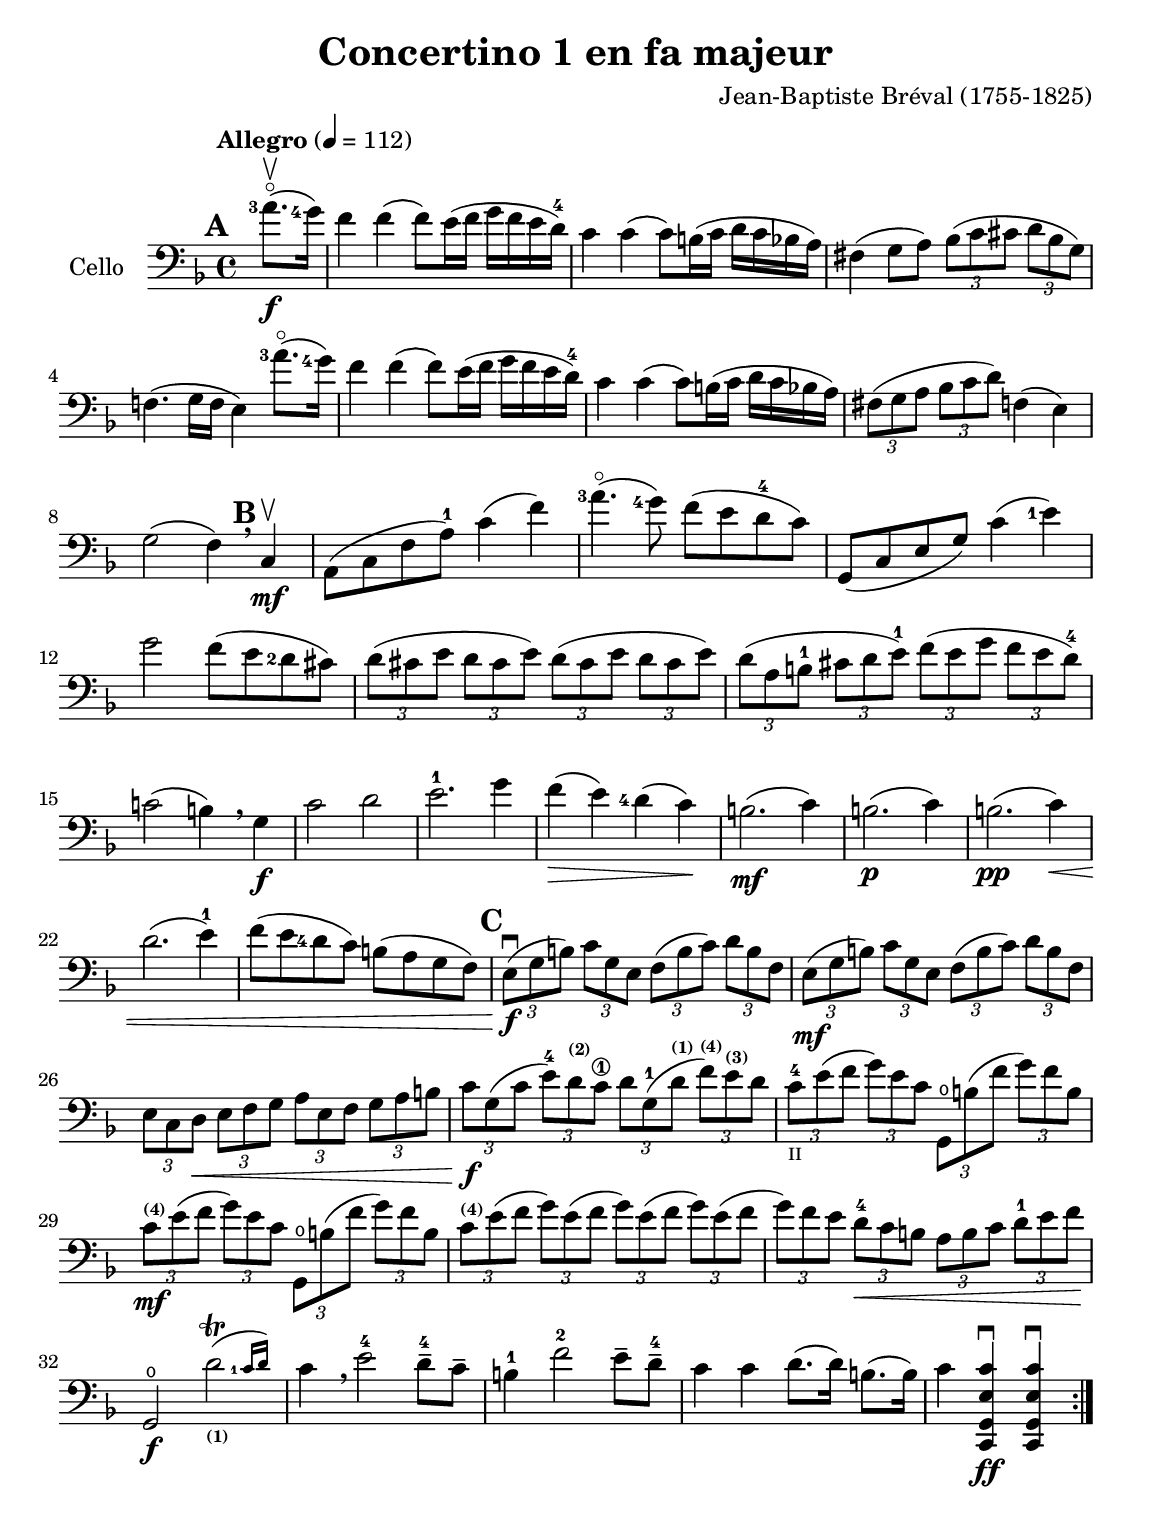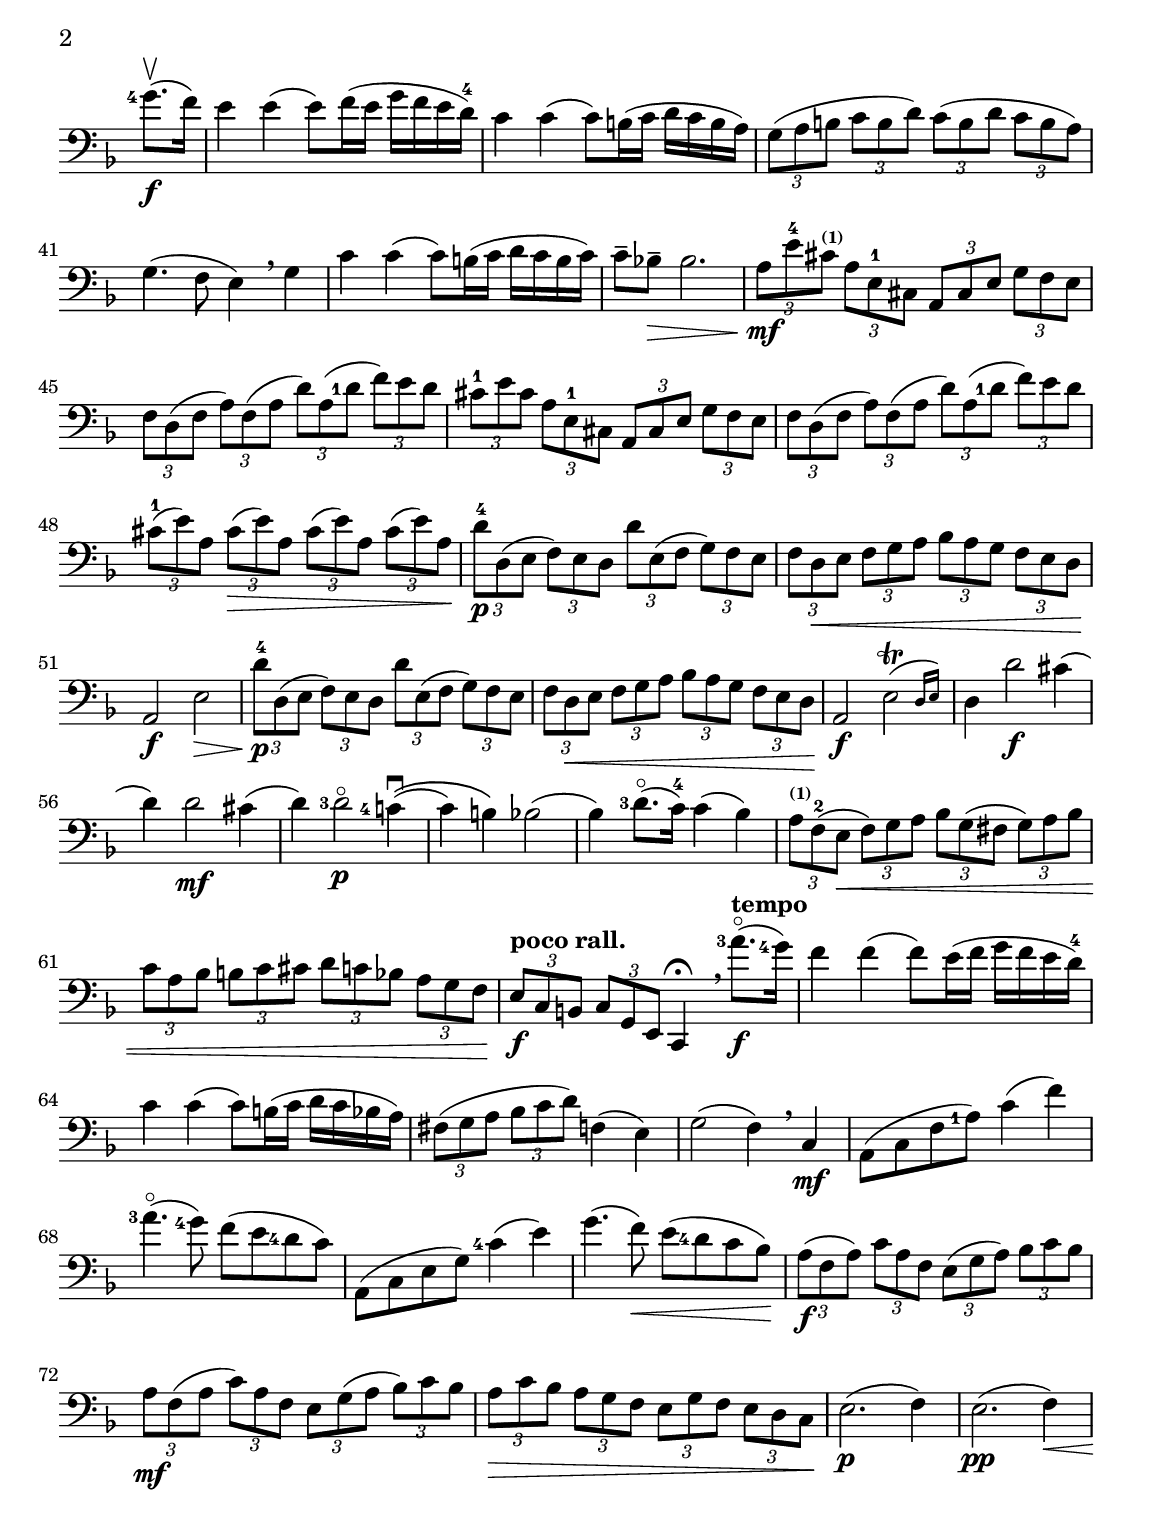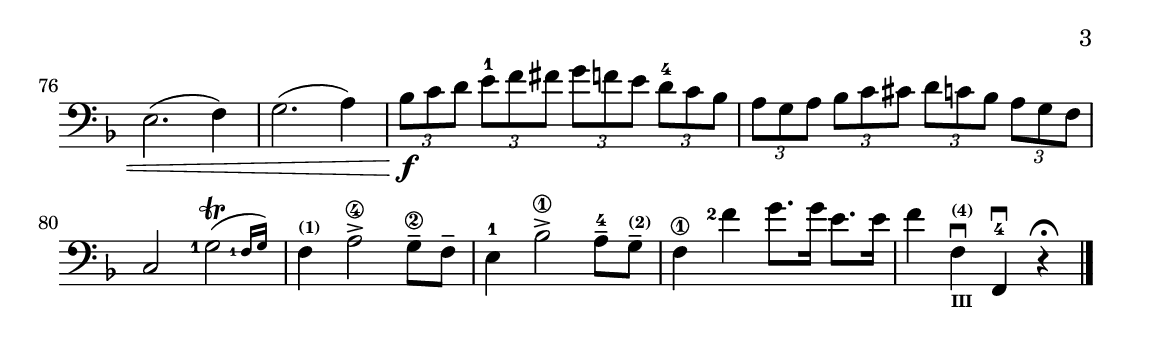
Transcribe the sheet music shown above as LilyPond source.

#(set-global-staff-size 21)

\version "2.18.2"

\header {
  title    = "Concertino 1 en fa majeur"
  composer = "Jean-Baptiste Bréval (1755-1825)"
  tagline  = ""
}

\language "italiano"

% iPad Pro 12.9

\paper {
  paper-width  = 195\mm
  paper-height = 260\mm
}

\score {
  \new Staff
  \with {instrumentName = #"Cello "}
  {
    \override Hairpin.to-barline = ##f
    \tempo "Allegro" 4 = 112
    \time 4/4
    \key fa \major
    \clef "bass"
    \set fingeringOrientations = #'(left)

    \repeat volta 2 {
      \mark \default
      \partial 4 <la'-3>8.\flageolet\upbow\f(<sol'-4>16)                  % 0
      fa'4 fa'4(fa'8) mi'16(fa'16 sol'16 fa'16 mi'16 re'16-4)             % 1
      do'4 do'4(do'8) si!16(do'16 re'16 do'16 sib16 la16)                 % 2
      fad4(sol8 la8)
      \tuplet 3/2 {sib8( do'8 dod'8} \tuplet 3/2 {re'8 sib8 sol8)}        % 3
      fa!4.(sol16 fa16 mi4) <la'-3>8.\flageolet(<sol'-4>16)               % 4
      fa'4 fa'4(fa'8) mi'16(fa'16 sol'16 fa'16 mi'16 re'16-4)             % 5
      do'4 do'4(do'8) si!16(do'16 re'16 do'16 sib16 la16)                 % 6
      \tuplet 3/2 {fad8(sol8 la8}
      \tuplet 3/2 {sib8 do'8 re'8)} fa!4(mi4)                             % 7
      sol2(fa4) \breathe
      \mark \default
      do4\mf\upbow                                                        % 8
      la,8(do8 fa8 la8-1) do'4(fa'4)                                      % 9
      <la'-3>4.\flageolet(<sol'-4>8) fa'8(mi'8 re'8-4 do'8)               % 10
      sol,8(do8 mi8 sol8) do'4(<mi'-1>4)                                  % 11
      sol'2 fa'8(mi'8 <re'-2>8 dod'8)                                     % 12
      \tuplet 3/2 {re'8( dod'8 mi'8} \tuplet 3/2 {re'8 dod'8 mi'8)}
      \tuplet 3/2 {re'8( dod'8 mi'8} \tuplet 3/2 {re'8 dod'8 mi'8)}       % 13
      \tuplet 3/2 {re'8( la8 si!8-1} \tuplet 3/2 {dod'8 re'8 mi'8-1)}
      \tuplet 3/2 {fa'8( mi'8 sol'8} \tuplet 3/2 {fa'8 mi'8 re'8-4)}      % 14
      do'!2(si!4) \breathe sol4\f                                         % 15
      do'2 re'2                                                           % 16
      mi'2.-1 sol'4                                                       % 17
      fa'4\>(mi'4) <re'-4>4(do'4)\!                                       % 18
      si!2.\mf(do'4)                                                      % 19
      si!2.\p(do'4)                                                       % 20
      si!2.\pp(do'4)\<                                                    % 21
      re'2.(mi'4-1)                                                       % 22
      fa'8(mi'8 <re'-4>8 do'8) si!8(la8 sol8 fa8)                         % 23
      \mark \default
      \tuplet 3/2 {mi8\f\downbow( sol8 si!8)}
      \tuplet 3/2 {do'8 sol8 mi8}
      \tuplet 3/2 {fa8( si8 do'8)} \tuplet 3/2 {re'8 si8 fa8}             % 24
      \tuplet 3/2 {mi8\mf(sol8 si!8)} \tuplet 3/2 {do'8 sol8 mi8}
      \tuplet 3/2 {fa8(si8 do'8)} \tuplet 3/2 {re'8 si8 fa8}              % 25
      \tuplet 3/2 {mi8 do8 re8\<}
      \tuplet 3/2 {mi8 fa8 sol8}
      \tuplet 3/2 {la8 mi8 fa8}
      \tuplet 3/2 {sol8 la8 si!8}                                         % 26
      \tuplet 3/2 {do'8\f sol8( do'8}
      \tuplet 3/2 {mi'8-4) re'8^\markup{\bold\teeny (2)} do'8\1}
      \tuplet 3/2 {re'8 sol8-1( re'8^\markup{\bold\teeny (1)}}
      \tuplet 3/2 {fa'8)^\markup{\bold\teeny (4)}
                   mi'8^\markup{\bold\teeny (3)} re'8}                    % 27
      \tuplet 3/2 {do'8-4_\markup{\teeny II} mi'8( fa'8}
      \tuplet 3/2 {sol'8) mi'8 do'8}
      \tuplet 3/2 {sol,8\open si!8 ( fa'8} \tuplet 3/2 {sol'8) fa'8 si8}  % 28
      \tuplet 3/2 {do'8\mf^\markup{\bold\teeny (4)} mi'8( fa'8}
      \tuplet 3/2 {sol'8) mi'8 do'8}
      \tuplet 3/2 {sol,8\open si!8 ( fa'8} \tuplet 3/2 {sol'8) fa'8 si8}  % 29
      \tuplet 3/2 {do'8^\markup{\bold\teeny (4)} mi'8( fa'8}
      \tuplet 3/2 {sol'8) mi'8( fa'8}
      \tuplet 3/2 {sol'8) mi'8( fa'8}
      \tuplet 3/2 {sol'8) mi'8( fa'8}                                     % 30
      \tuplet 3/2 {sol'8) fa'8 mi'8}
      \tuplet 3/2 {re'8-4\< do'8 si!8}
      \tuplet 3/2 {la8 si8 do'8}
      \tuplet 3/2 {re'8-1 mi'8 fa'8\!}                                    % 31
      sol,2\f\open \afterGrace re'2\trill(_\markup{\bold\teeny (1)}
      {<do'-1>16 re'16)}                                                  % 32
      do'4 \breathe mi'2-4 re'8-4-- do'8--                                % 33
      si!4-1 fa'2-2 mi'8-- re'8-4--                                       % 34
      do'4 do'4 re'8.( re'16) si!8.( si16)                                % 35
      do'4 <<do,4\ff sol,4 mi4 do'4\downbow>>
      <<do,4 sol,4 mi4 do'4\downbow>>                                     % 36
    }
    \pageBreak
    \set Score.currentBarNumber = #37
    \partial 4 <sol'-4>8.(\f\upbow fa'16)                                 % 00
    mi'4 mi'4(mi'8) fa'16(mi'16 sol'16 fa'16 mi'16 re'16-4)               % 37
    do'4 do'4(do'8) si!16(do'16 re'16 do'16 si16 la16)                    % 38
    \tuplet 3/2 {sol8( la8 si!8} \tuplet 3/2 {do'8 si8 re'8)}
    \tuplet 3/2 {do'8( si8 re'8} \tuplet 3/2 {do'8 si8 la8)}              % 39
    sol4.(fa8 mi4) \breathe sol4                                          % 40
    do'4 do'4(do'8) si!16(do'16 re'16 do'16 si16 do'16)                   % 41
    do'8-- sib!8--\> sib2.                                                % 42
    \tuplet 3/2 {la8\!\mf mi'8-4 dod'8^\markup{\bold\teeny (1)}}
    \tuplet 3/2 {la8 mi8-1 dod8}
    \tuplet 3/2 {la,8 dod8 mi8} \tuplet 3/2 {sol8 fa8 mi8}                % 43
    \tuplet 3/2 {fa8 re8( fa8} \tuplet 3/2 {la8) fa8( la8}
    \tuplet 3/2 {re'8) la8( <re'-1>8} \tuplet 3/2 {fa'8) mi'8 re'8}       % 44
    \tuplet 3/2 {dod'8-1 mi'8 dod'8} \tuplet 3/2 {la8 mi8-1 dod8}
    \tuplet 3/2 {la,8 dod8 mi8} \tuplet 3/2 {sol8 fa8 mi8}                % 45
    \tuplet 3/2 {fa8 re8( fa8} \tuplet 3/2 {la8) fa8( la8}
    \tuplet 3/2 {re'8) la8( <re'-1>8} \tuplet 3/2 {fa'8) mi'8 re'8}       % 46
    \tuplet 3/2 {dod'8-1(mi'8) la8} \tuplet 3/2 {dod'8\>(mi'8) la8}
    \tuplet 3/2 {dod'8(mi'8) la8} \tuplet 3/2 {dod'8(mi'8) la8\!}         % 47
    \tuplet 3/2 {re'8-4\p re8( mi8} \tuplet 3/2 {fa8) mi8 re8}
    \tuplet 3/2 {re'8 mi8( fa8} \tuplet 3/2 {sol8) fa8 mi8}               % 48
    \tuplet 3/2 {fa8 re8\< mi8} \tuplet 3/2 {fa8 sol8 la8}
    \tuplet 3/2 {sib8 la8 sol8} \tuplet 3/2 {fa8 mi8 re8\!}               % 49
    la,2\f mi2\>                                                          % 50
    \tuplet 3/2 {re'8-4\p re8( mi8} \tuplet 3/2 {fa8) mi8 re8}
    \tuplet 3/2 {re'8 mi8( fa8} \tuplet 3/2 {sol8) fa8 mi8}               % 51
    \tuplet 3/2 {fa8 re8\< mi8} \tuplet 3/2 {fa8 sol8 la8}
    \tuplet 3/2 {sib8 la8 sol8} \tuplet 3/2 {fa8 mi8 re8\!}               % 52
    la,2\f \afterGrace mi2\trill( {re16 mi16)}                            % 53
    re4 re'2\f dod'4(                                                     % 54
    re'4) re'2\mf dod'4(                                                  % 55
    re'4) <re'-3>2\flageolet\p <do'!-4>4\downbow\((                       % 56
    do'4) si!4\) sib2(                                                    % 57
    sib4) <re'-3>8.\flageolet(do'16-4) do'4(sib4)                         % 58
    \tuplet 3/2 {la8^\markup{\bold\teeny (1)} fa8-2( mi8\<}
    \tuplet 3/2 {fa8) sol8 la8} \tuplet 3/2 {sib8 sol8( fad8}
    \tuplet 3/2 {sol8) la8 sib8}                                          % 59
    \tuplet 3/2 {do'8 la8 sib8}
    \tuplet 3/2 {si!8 do'8 dod'8}
    \tuplet 3/2 {re'8 do'!8 sib!8}
    \tuplet 3/2 {la8 sol8 fa8\!}                                          % 60
    \tempo "poco rall."
    \tuplet 3/2 {mi8\f do8 si,!8} \tuplet 3/2 {do8 sol,8 mi,8}
    do,4\fermata \breathe
    \tempo "tempo"
    <la'-3>8.\flageolet\f(<sol'-4>16)                                     % 61
    fa'4 fa'4(fa'8) mi'16(fa'16 sol'16 fa'16 mi'16 re'16-4)               % 62
    do'4 do'4(do'8) si!16(do'16 re'16 do'16 sib!16 la16)                  % 63
    \tuplet 3/2 {fad8( sol8 la8} \tuplet 3/2 {sib8 do'8 re'8)}
    fa!4(mi4)                                                             % 64
    sol2(fa4) \breathe do4\mf                                             % 65
    la,8(do8 fa8 <la-1>8) do'4(fa'4)                                      % 66
    <la'-3>4.\flageolet(<sol'-4>8) fa'8(mi'8 <re'-4>8 do'8)               % 67
    la,8(do8 mi8 sol8) <do'-4>4(mi'4)                                     % 68
    sol'4.(fa'8)\< mi'8(<re'-4>8 do'8 sib8)\!                             % 69
    \tuplet 3/2 {la8\f(fa8 la8)} \tuplet 3/2 {do'8 la8 fa8}
    \tuplet 3/2 {mi8(sol8 la8)} \tuplet 3/2 {sib8 do'8 sib8}              % 70
    \tuplet 3/2 {la8\mf fa8( la8} \tuplet 3/2 {do'8) la8 fa8}
    \tuplet 3/2 {mi8 sol8( la8} \tuplet 3/2 {sib8) do'8 sib8}             % 71
    \tuplet 3/2 {la8\> do'8 sib8} \tuplet 3/2 {la8 sol8 fa8}
    \tuplet 3/2 {mi8 sol8 fa8} \tuplet 3/2 {mi8 re8 do8\!}                % 72
    mi2.\p(fa4)                                                           % 73
    mi2.\pp(fa4)\<                                                        % 74
    mi2.(fa4)                                                             % 75
    sol2.(la4)                                                            % 76
    \tuplet 3/2 {sib8\f do'8 re'8} \tuplet 3/2 {mi'8-1 fa'8 fad'8}
    \tuplet 3/2 {sol'8 fa'8 mi'8} \tuplet 3/2 {re'8-4 do'8 sib8}          % 77
    \tuplet 3/2 {la8 sol8 la8} \tuplet 3/2 {sib8 do'8 dod'8}
    \tuplet 3/2 {re'8 do'8 sib8} \tuplet 3/2 {la8 sol8 fa8}               % 78
    do2 \afterGrace <sol-1>2\trill( {<fa-1>16 sol16)}                     % 79
    fa4^\markup{\bold\teeny (1)} la2\4-> sol8\2-- fa8--                   % 80
    mi4-1 <sib\1>2-> la8-4-- sol8^\markup{\bold\teeny (2)}--              % 81
    fa4\1 <fa'-2>4 sol'8. sol'16 mi'8. mi'16                              % 82
    fa'4 fa4^\markup{\bold\teeny (4)}_\markup{\bold\teeny III}\downbow
    fa,4-4\downbow r4\fermata
    \bar "|."                                                             % 83
  }
}
